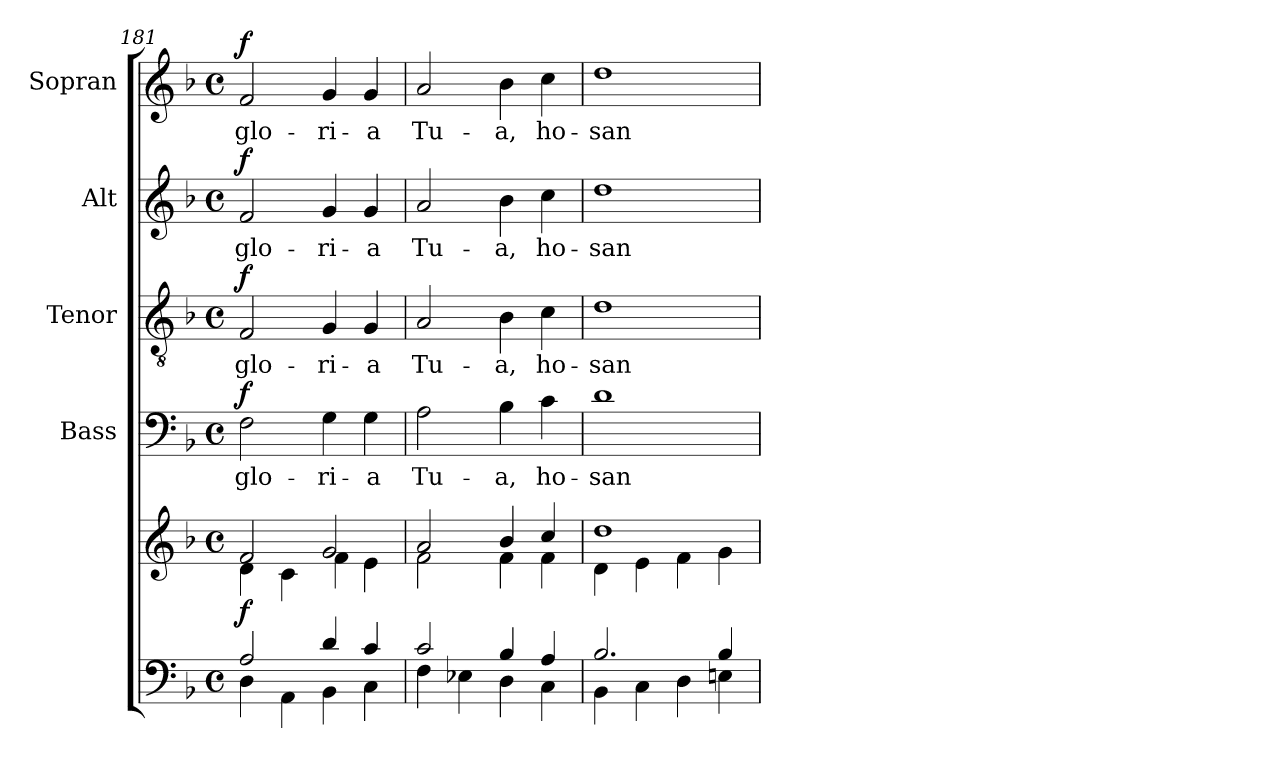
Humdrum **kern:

**kern	**kern	**dynam	**kern	**text	**dynam	**kern	**text	**dynam	**kern	**text	**dynam	**kern	**text	**dynam
*part5	*part5	*part5	*part4	*part4	*part4	*part3	*part3	*part3	*part2	*part2	*part2	*part1	*part1	*part1
*staff6	*staff5	*staff5/6	*staff4	*staff4	*staff4	*staff3	*staff3	*staff3	*staff2	*staff2	*staff2	*staff1	*staff1	*staff1
*	*	*	*I"Bass	*	*	*I"Tenor	*	*	*I"Alt	*	*	*I"Sopran	*	*
*	*	*	*I'B.	*	*	*I'T.	*	*	*I'A.	*	*	*I'S.	*	*
*clefF4	*clefG2	*	*clefF4	*	*	*clefGv2	*	*	*clefG2	*	*	*clefG2	*	*
*k[b-]	*k[b-]	*	*k[b-]	*	*	*k[b-]	*	*	*k[b-]	*	*	*k[b-]	*	*
*F:	*F:	*	*F:	*	*	*F:	*	*	*F:	*	*	*F:	*	*
*M4/4	*M4/4	*	*M4/4	*	*	*M4/4	*	*	*M4/4	*	*	*M4/4	*	*
*met(c)	*met(c)	*	*met(c)	*	*	*met(c)	*	*	*met(c)	*	*	*met(c)	*	*
=181	=181	=181	=181	=181	=181	=181	=181	=181	=181	=181	=181	=181	=181	=181
*^	*^	*	*	*	*	*	*	*	*	*	*	*	*	*
!	!	!	!	!LO:DY:b	!	!LO:LY:b	!LO:DY:a	!	!LO:LY:b	!LO:DY:a	!	!LO:LY:b	!LO:DY:a	!	!LO:LY:b	!LO:DY:a
2A/	4D\	2f/	4d\	f	2F\	glo-	f	2F/	glo-	f	2f/	glo-	f	2f/	glo-	f
.	4AA\	.	4c\	.	.	.	.	.	.	.	.	.	.	.	.	.
!	!	!	!	!	!	!LO:LY:b	!	!	!LO:LY:b	!	!	!LO:LY:b	!	!	!LO:LY:b	!
4d/	4BB-\	2g/	4f\	.	4G\	-ri-	.	4G/	-ri-	.	4g/	-ri-	.	4g/	-ri-	.
!	!	!	!	!	!	!LO:LY:b	!	!	!LO:LY:b	!	!	!LO:LY:b	!	!	!LO:LY:b	!
4c/	4C\	.	4e\	.	4G\	-a	.	4G/	-a	.	4g/	-a	.	4g/	-a	.
=182	=182	=182	=182	=182	=182	=182	=182	=182	=182	=182	=182	=182	=182	=182	=182	=182
!	!	!	!	!	!	!LO:LY:b	!	!	!LO:LY:b	!	!	!LO:LY:b	!	!	!LO:LY:b	!
2c/	4F\	2a/	2f\	.	2A\	Tu-	.	2A/	Tu-	.	2a/	Tu-	.	2a/	Tu-	.
.	4E-X\	.	.	.	.	.	.	.	.	.	.	.	.	.	.	.
!	!	!	!	!	!	!LO:LY:b	!	!	!LO:LY:b	!	!	!LO:LY:b	!	!	!LO:LY:b	!
4B-/	4D\	4b-/	4f\	.	4B-\	-a,	.	4B-\	-a,	.	4b-\	-a,	.	4b-\	-a,	.
!	!	!	!	!	!	!LO:LY:b	!	!	!LO:LY:b	!	!	!LO:LY:b	!	!	!LO:LY:b	!
4A/	4C\	4cc/	4f\	.	4c\	ho-	.	4c\	ho-	.	4cc\	ho-	.	4cc\	ho-	.
!!LO:LB:g=z
=183	=183	=183	=183	=183	=183	=183	=183	=183	=183	=183	=183	=183	=183	=183	=183	=183
!	!	!	!	!	!	!LO:LY:b	!	!	!LO:LY:b	!	!	!LO:LY:b	!	!	!LO:LY:b	!
2.B-/	4BB-\	1dd	4d\	.	1d	-san-	.	1d	-san-	.	1dd	-san-	.	1dd	-san-	.
.	4C\	.	4e\	.	.	.	.	.	.	.	.	.	.	.	.	.
.	4D\	.	4f\	.	.	.	.	.	.	.	.	.	.	.	.	.
4B-/	4En\	.	4g\	.	.	.	.	.	.	.	.	.	.	.	.	.
*v	*v	*	*	*	*	*	*	*	*	*	*	*	*	*	*	*
*	*v	*v	*	*	*	*	*	*	*	*	*	*	*	*	*
=	=	=	=	=	=	=	=	=	=	=	=	=	=	=
*-	*-	*-	*-	*-	*-	*-	*-	*-	*-	*-	*-	*-	*-	*-
